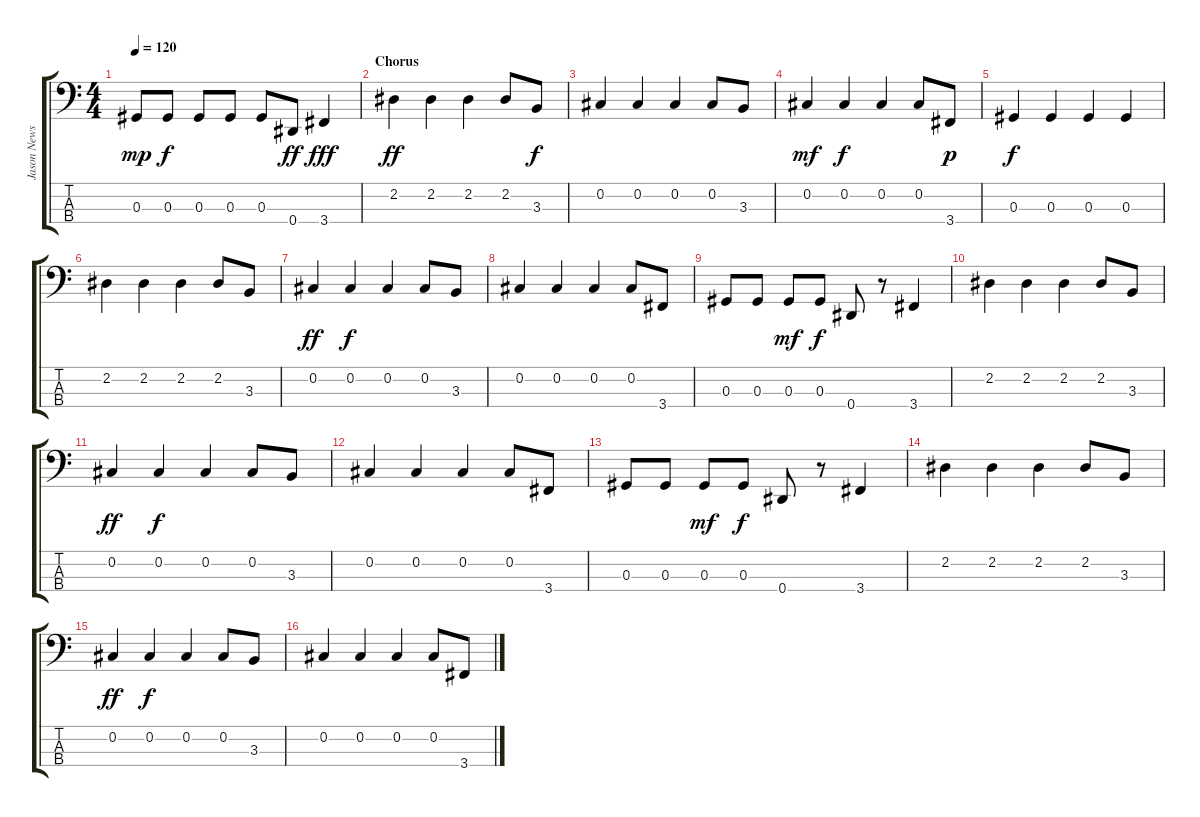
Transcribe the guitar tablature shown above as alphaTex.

\track ("Jason Newstead" "Jason News") {instrument electricbasspick}
\staff {score tabs}
\tuning (Gb2 Db2 Ab1 Eb1) {hide}
\ts (4 4)
\tempo 120
\clef f4
\ks c
0.3.8{dy mp} 0.3.8{dy f} 0.3.8 0.3.8 0.3.8 0.4.8{dy ff} 3.4.4{dy fff} |
\section ("" "Chorus")
2.2.4{dy ff} 2.2.4 2.2.4 2.2.8 3.3.8{dy f} |
0.2.4 0.2.4 0.2.4 0.2.8 3.3.8 |
0.2.4{dy mf} 0.2.4{dy f} 0.2.4 0.2.8 3.4.8{dy p} |
0.3.4{dy f} 0.3.4 0.3.4 0.3.4 |
2.2.4 2.2.4 2.2.4 2.2.8 3.3.8 |
0.2.4{dy ff} 0.2.4{dy f} 0.2.4 0.2.8 3.3.8 |
0.2.4 0.2.4 0.2.4 0.2.8 3.4.8 |
0.3.8 0.3.8 0.3.8{dy mf} 0.3.8{dy f} 0.4.8 r.8 3.4.4 |
2.2.4 2.2.4 2.2.4 2.2.8 3.3.8 |
0.2.4{dy ff} 0.2.4{dy f} 0.2.4 0.2.8 3.3.8 |
0.2.4 0.2.4 0.2.4 0.2.8 3.4.8 |
0.3.8 0.3.8 0.3.8{dy mf} 0.3.8{dy f} 0.4.8 r.8 3.4.4 |
2.2.4 2.2.4 2.2.4 2.2.8 3.3.8 |
0.2.4{dy ff} 0.2.4{dy f} 0.2.4 0.2.8 3.3.8 |
0.2.4 0.2.4 0.2.4 0.2.8 3.4.8
